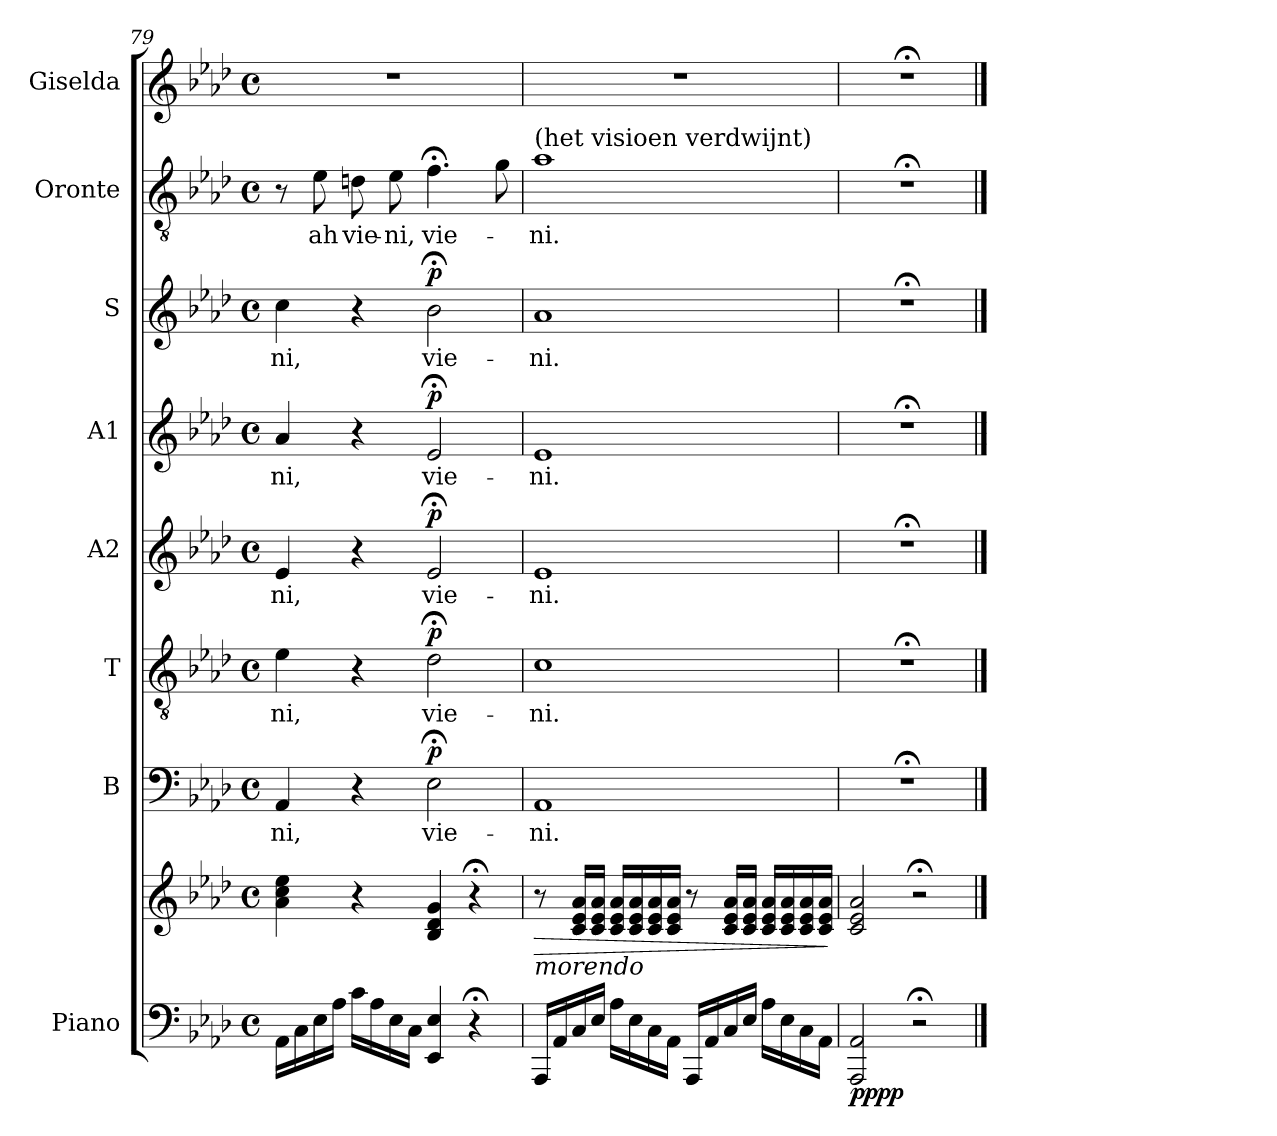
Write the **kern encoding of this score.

**kern	**kern	**dynam	**kern	**text	**dynam	**kern	**text	**dynam	**kern	**text	**dynam	**kern	**text	**dynam	**kern	**text	**dynam	**kern	**text	**kern
*part8	*part8	*part8	*part7	*part7	*part7	*part6	*part6	*part6	*part5	*part5	*part5	*part4	*part4	*part4	*part3	*part3	*part3	*part2	*part2	*part1
*staff9	*staff8	*staff8/9	*staff7	*staff7	*staff7	*staff6	*staff6	*staff6	*staff5	*staff5	*staff5	*staff4	*staff4	*staff4	*staff3	*staff3	*staff3	*staff2	*staff2	*staff1
*I"Piano	*	*	*I"B	*	*	*I"T	*	*	*I"A2	*	*	*I"A1	*	*	*I"S	*	*	*I"Oronte	*	*I"Giselda
*I'Pno	*	*	*I'B	*	*	*I'T	*	*	*I'A2	*	*	*I'A1	*	*	*I'S	*	*	*	*	*
*clefF4	*clefG2	*	*clefF4	*	*	*clefGv2	*	*	*clefG2	*	*	*clefG2	*	*	*clefG2	*	*	*clefGv2	*	*clefG2
*k[b-e-a-d-]	*k[b-e-a-d-]	*	*k[b-e-a-d-]	*	*	*k[b-e-a-d-]	*	*	*k[b-e-a-d-]	*	*	*k[b-e-a-d-]	*	*	*k[b-e-a-d-]	*	*	*k[b-e-a-d-]	*	*k[b-e-a-d-]
*M4/4	*M4/4	*	*M4/4	*	*	*M4/4	*	*	*M4/4	*	*	*M4/4	*	*	*M4/4	*	*	*M4/4	*	*M4/4
*met(c)	*met(c)	*	*met(c)	*	*	*met(c)	*	*	*met(c)	*	*	*met(c)	*	*	*met(c)	*	*	*met(c)	*	*met(c)
=79	=79	=79	=79	=79	=79	=79	=79	=79	=79	=79	=79	=79	=79	=79	=79	=79	=79	=79	=79	=79
16AA-\LL	4a-\ 4cc\ 4ee-\	.	4AA-/	ni,	.	4e-\	ni,	.	4e-/	ni,	.	4a-/	ni,	.	4cc\	-ni,	.	8r	.	1r
16C\	.	.	.	.	.	.	.	.	.	.	.	.	.	.	.	.	.	.	.	.
16E-\	.	.	.	.	.	.	.	.	.	.	.	.	.	.	.	.	.	8e-\	ah	.
16A-\JJ	.	.	.	.	.	.	.	.	.	.	.	.	.	.	.	.	.	.	.	.
16c\LL	4r	.	4r	.	.	4r	.	.	4r	.	.	4r	.	.	4r	.	.	8dn\	vie-	.
16A-\	.	.	.	.	.	.	.	.	.	.	.	.	.	.	.	.	.	.	.	.
16E-\	.	.	.	.	.	.	.	.	.	.	.	.	.	.	.	.	.	8e-\	-ni,	.
16C\JJ	.	.	.	.	.	.	.	.	.	.	.	.	.	.	.	.	.	.	.	.
!	!	!	!	!	!LO:DY:a	!	!	!LO:DY:a	!	!	!LO:DY:a	!	!	!LO:DY:a	!	!	!LO:DY:a	!	!	!
4EE-/ 4E-/	4B-/ 4d-/ 4g/	.	2E-;<\	vie-	p	2d-;<\	vie-	p	2e-;</	vie-	p	2e-;</	vie-	p	2b-;<\	vie-	p	4.f;<\	vie-	.
4r;<	4r;<	.	.	.	.	.	.	.	.	.	.	.	.	.	.	.	.	.	.	.
.	.	.	.	.	.	.	.	.	.	.	.	.	.	.	.	.	.	8g\	.	.
=80	=80	=80	=80	=80	=80	=80	=80	=80	=80	=80	=80	=80	=80	=80	=80	=80	=80	=80	=80	=80
!	!	!	!	!	!	!	!	!	!	!	!	!	!	!	!	!	!	!LO:TX:a:t=(het visioen verdwijnt)	!	!
!LO:TX:a:i:t=morendo	!	!	!	!	!	!	!	!	!	!	!	!	!	!	!	!	!	!	!	!
!	!	!LO:HP:b	!	!	!	!	!	!	!	!	!	!	!	!	!	!	!	!	!	!
16AAA-/LL	8r	>	1AA-	-ni.	.	1c	-ni.	.	1e-	-ni.	.	1e-	-ni.	.	1a-	-ni.	.	1a-	-ni.	1r
16AA-/	.	.	.	.	.	.	.	.	.	.	.	.	.	.	.	.	.	.	.	.
16C/	16c/ 16e-/ 16a-/LL	.	.	.	.	.	.	.	.	.	.	.	.	.	.	.	.	.	.	.
16E-/JJ	16c/ 16e-/ 16a-/JJ	.	.	.	.	.	.	.	.	.	.	.	.	.	.	.	.	.	.	.
16A-\LL	16c/ 16e-/ 16a-/LL	.	.	.	.	.	.	.	.	.	.	.	.	.	.	.	.	.	.	.
16E-\	16c/ 16e-/ 16a-/	.	.	.	.	.	.	.	.	.	.	.	.	.	.	.	.	.	.	.
16C\	16c/ 16e-/ 16a-/	.	.	.	.	.	.	.	.	.	.	.	.	.	.	.	.	.	.	.
16AA-\JJ	16c/ 16e-/ 16a-/JJ	.	.	.	.	.	.	.	.	.	.	.	.	.	.	.	.	.	.	.
16AAA-/LL	8r	.	.	.	.	.	.	.	.	.	.	.	.	.	.	.	.	.	.	.
16AA-/	.	.	.	.	.	.	.	.	.	.	.	.	.	.	.	.	.	.	.	.
16C/	16c/ 16e-/ 16a-/LL	.	.	.	.	.	.	.	.	.	.	.	.	.	.	.	.	.	.	.
16E-/JJ	16c/ 16e-/ 16a-/JJ	.	.	.	.	.	.	.	.	.	.	.	.	.	.	.	.	.	.	.
16A-\LL	16c/ 16e-/ 16a-/LL	.	.	.	.	.	.	.	.	.	.	.	.	.	.	.	.	.	.	.
16E-\	16c/ 16e-/ 16a-/	.	.	.	.	.	.	.	.	.	.	.	.	.	.	.	.	.	.	.
16C\	16c/ 16e-/ 16a-/	.	.	.	.	.	.	.	.	.	.	.	.	.	.	.	.	.	.	.
16AA-\JJ	16c/ 16e-/ 16a-/JJ	.	.	.	.	.	.	.	.	.	.	.	.	.	.	.	.	.	.	.
.	.	]	.	.	.	.	.	.	.	.	.	.	.	.	.	.	.	.	.	.
=81	=81	=81	=81	=81	=81	=81	=81	=81	=81	=81	=81	=81	=81	=81	=81	=81	=81	=81	=81	=81
!	!	!LO:DY:b=2	!	!	!	!	!	!	!	!	!	!	!	!	!	!	!	!	!	!
!	!	!LO:DY:n=1:b	!	!	!	!	!	!	!	!	!	!	!	!	!	!	!	!	!	!
2AAA-/ 2AA-/	2c/ 2e-/ 2a-/	pp pp	1r;<	.	.	1r;<	.	.	1r;<	.	.	1r;<	.	.	1r;<	.	.	1r;<	.	1r;<
2r;<	2r;<	.	.	.	.	.	.	.	.	.	.	.	.	.	.	.	.	.	.	.
==	==	==	==	==	==	==	==	==	==	==	==	==	==	==	==	==	==	==	==	==
*-	*-	*-	*-	*-	*-	*-	*-	*-	*-	*-	*-	*-	*-	*-	*-	*-	*-	*-	*-	*-
